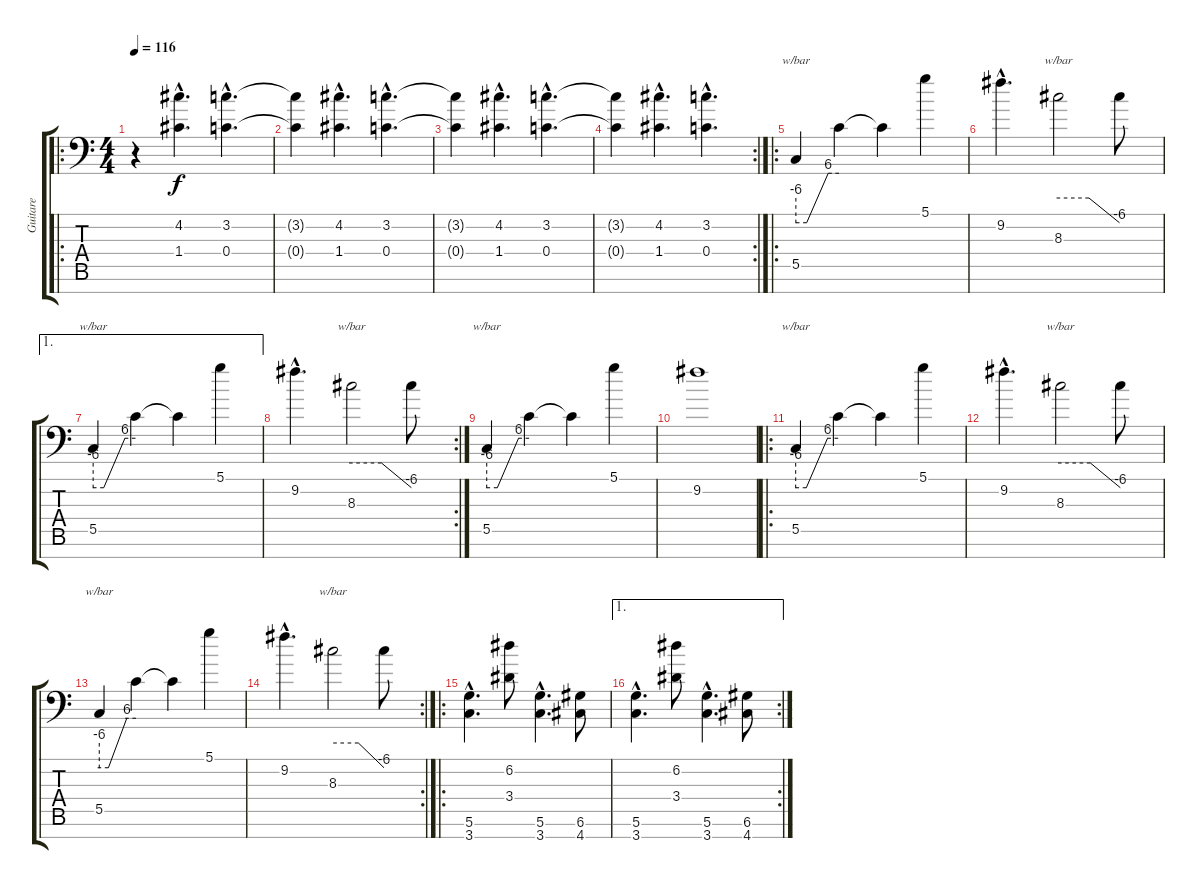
\track ("Guitare" "Guitare") {instrument distortionguitar}
\staff {score tabs}
\tuning (D4 A3 F3 C3 G2 D2 A1) {hide}
\ro
\ts (4 4)
\tempo 116
\clef f4
\ks c
r.4{dy f volume 11 balance 12} (4.2{hac} 1.4{hac}).4{d} (3.2{hac} 0.4{hac}).4{d} |
(3.2{t} 0.4{t}).4 (4.2{hac} 1.4{hac}).4{d} (3.2{hac} 0.4{hac}).4{d} |
(3.2{t} 0.4{t}).4 (4.2{hac} 1.4{hac}).4{d} (3.2{hac} 0.4{hac}).4{d} |
\rc 2
(3.2{t} 0.4{t}).4 (4.2{hac} 1.4{hac}).4{d} (3.2{hac} 0.4{hac}).4{d} |
\ro
5.5.4{tbe (custom default 0 -24 15 -24 30 0 45 24 60 24)} 5.5{t}.4 5.5{t}.4 5.1.4 |
9.2{hac}.4{d} 8.3.2{tbe (custom default 0 0 30 0 60 -24)} 8.3{t}.8 |
\ae 1
5.5.4{tbe (custom default 0 -24 15 -24 30 0 45 24 60 24)} 5.5{t}.4 5.5{t}.4 5.1.4 |
\rc 2
9.2{hac}.4{d} 8.3.2{tbe (custom default 0 0 30 0 60 -24)} 8.3{t}.8 |
5.5.4{tbe (custom default 0 -24 15 -24 30 0 45 24 60 24)} 5.5{t}.4 5.5{t}.4 5.1.4 |
9.2.1 |
\ro
5.5.4{tbe (custom default 0 -24 15 -24 30 0 45 24 60 24) volume 10} 5.5{t}.4 5.5{t}.4 5.1.4 |
9.2{hac}.4{d} 8.3.2{tbe (custom default 0 0 30 0 60 -24)} 8.3{t}.8 |
5.5.4{tbe (custom default 0 -24 15 -24 30 0 45 24 60 24)} 5.5{t}.4 5.5{t}.4 5.1.4 |
\rc 2
9.2{hac}.4{d} 8.3.2{tbe (custom default 0 0 30 0 60 -24)} 8.3{t}.8 |
\ro
(5.6{hac} 3.7{hac}).4{d volume 12} (6.2 3.4).8 (5.6{hac} 3.7{hac}).4{d} (6.6 4.7).8 |
\ae 1
\rc 2
(5.6{hac} 3.7{hac}).4{d volume 12} (6.2 3.4).8 (5.6{hac} 3.7{hac}).4{d} (6.6 4.7).8
